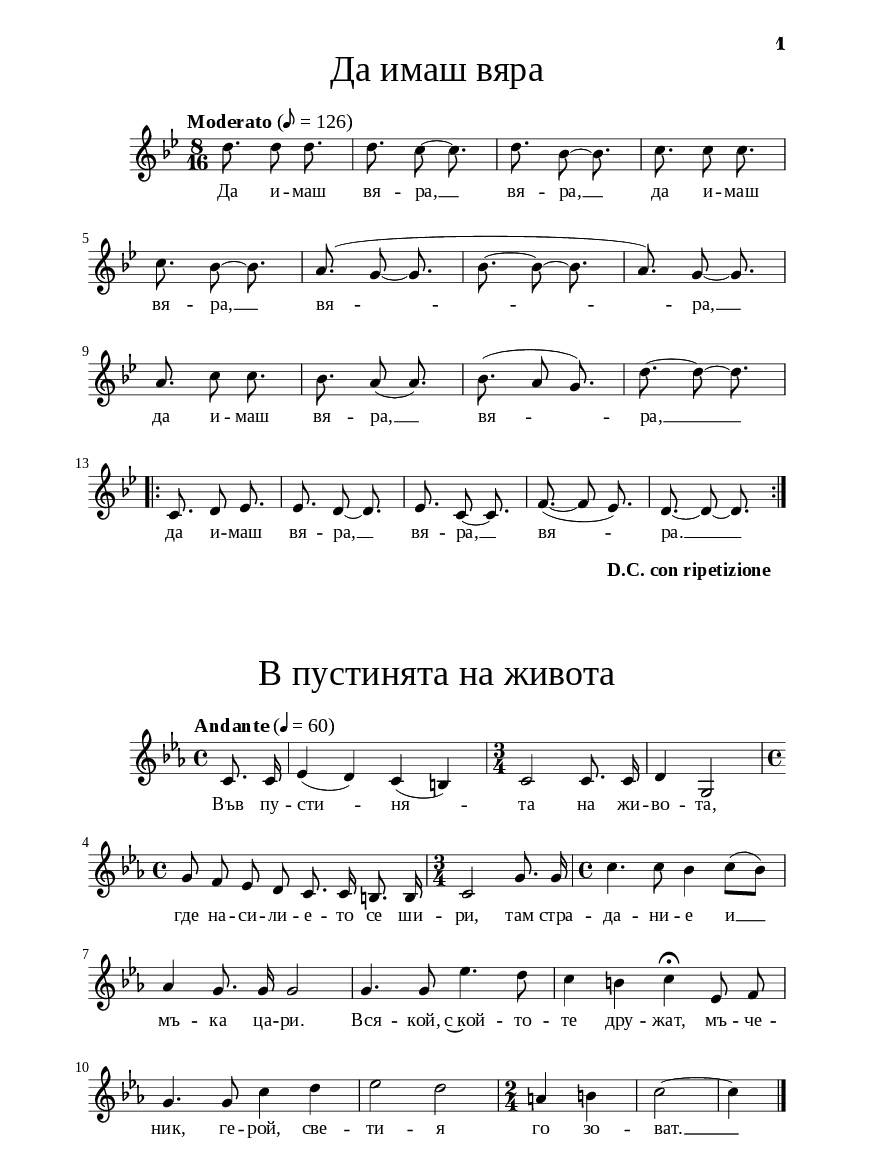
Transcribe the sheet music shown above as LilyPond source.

\version "2.24.4"

% include paper part and global functions
\include "include/globals.ily"

\bookpart {
  \label #'ref110_1
  \tocItem \markup "Да имаш вяра"
  \include "include/bookpart-paper.ily"
  \score {
    \include "include/score-layout.ily"


    \new Voice \relative c' {
      \clef treble
      \key g \minor
      \time 8/16
      \tempoFunc "Moderato" 8 "126"
      \autoBeamOff

      d'8. d8 d8. | % 2
      d8. c8 ~ c8. | % 3
      d8. bes8 ~ bes8. | % 4
      c8. c8 c8. \break | % 5
      c8. bes8 ~ bes8. | % 6
      a8. ( g8 ~ g8. | % 7
      bes8. ~ bes8 ~ bes8. | % 8
      a8. ) g8 ~ g8. \break | % 9
      a8. c8 c8. |
      bes8. a8 ( a8. ) | % 11
      bes8. ( a8 g8. ) | % 12
      d'8. ~ d8 ~ d8. \break | % 13
      \bar ".|:-|"
      c,8. d8 es8. | % 14
      es8. d8 ~ d8. | % 15
      es8. c8 ~ c8. | % 16
      f8. ( ~ f8 es8. ) | % 17
      d8. ~ d8 ~ d8.
      \bar ":|."

    }

    \addlyrics {
      Да и -- маш
      вя -- ра, __ вя -- ра, __ да и -- маш вя -- ра, __ вя --
      ра, __ да и -- маш вя -- ра, __ вя -- ра, __ да и --
      маш вя -- ра, __ вя -- ра, __ вя -- ра. __}

      \header {
        title = \titleFunc #'ref_desc_7 "Да имаш вяра" "Da imaš vjara"
      }

      \midi{}

    } % score

    \markup \dcr-one "D.C. con ripetizione" #2.1


    \markup \vspace #3
    \label #'ref110_2
    \tocItem \markup "В пустинята на живота"
    \include "include/bookpart-paper.ily"
    \score {
      \include "include/score-layout.ily"

      \new Voice \relative c' {

        \clef treble
        \key c \minor
        \time 4/4
        \tempoFunc "Andante" 4 "60"
        \autoBeamOff

        \partial 4

        c8.  c16 | % 2
        es4 (  d4 )  c4 (  b4 ) | % 3
        \time 3/4  | % 3
        c2  c8.  c16 | % 4
        d4  g,2 \break | % 5
        \time 4/4  | % 5
        g'8  f8  es8  d8  c8.
        c16  b8.  b16 | % 6
        \time 3/4  | % 6
        c2  g'8.  g16 | % 7
        \time 4/4  | % 7
        c4.  c8  bes4  c8 ( [
        bes8 ) ] \break | % 8
        as4  g8.  g16  g2 | % 9
        g4.  g8  es'4.  d8 |
        c4  b4  c4 ^\fermata  es,8
        f8 \break | % 11
        g4.  g8  c4  d4 | % 12
        es2  d2 | % 13
        \time 2/4  | % 13
        a4  b4 | % 14
        c2 ~ | % 15
        c4 \bar "|."
      }

      \addlyrics {
        Във пу -- сти -- ня -- та на
        жи -- во -- та, где на -- си -- ли --
        е -- то се ши -- ри, там стра --
        да -- ни -- е и __ мъ -- ка ца --
        ри. Вся -- кой, с~кой -- то -- те
        дру -- жат, мъ -- че -- ник, ге --
        рой, све -- ти -- я го зо -- ват. __}

        \header {
          title = \titleFunc #'ref_desc_5 "В пустинята на живота" "V pustinjata na života"
        }

        \midi{}

      } % score




    } % bookpart
